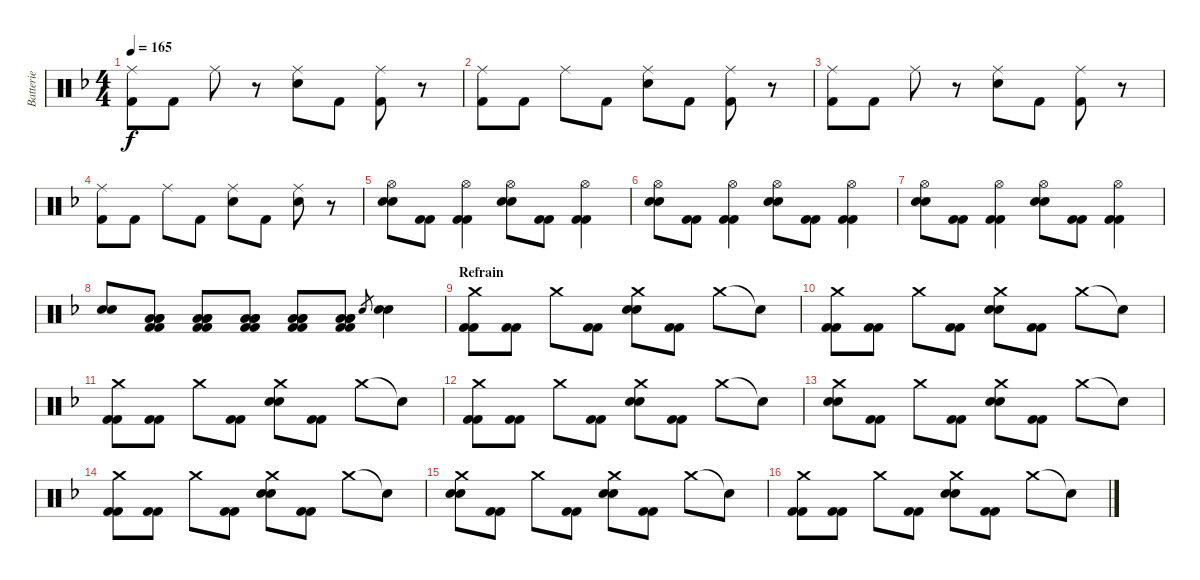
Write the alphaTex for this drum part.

\track ("Batterie " "Batterie ") {instrument percussion}
\staff {score}
\articulation defaults
\ts (4 4)
\tempo 165
\clef neutral
\ks f
("Ride (middle)" "Kick (hit) 2").8{dy f} "Kick (hit) 2".8 "Ride (middle)".8 r.8 ("Ride (middle)" "Electric Snare (hit)").8 "Kick (hit) 2".8 ("Ride (middle)" "Kick (hit) 2").8 r.8 |
("Ride (middle)" "Kick (hit) 2").8 "Kick (hit) 2".8 "Ride (middle)".8 "Kick (hit) 2".8 ("Ride (middle)" "Electric Snare (hit)").8 "Kick (hit) 2".8 ("Ride (middle)" "Kick (hit) 2").8 r.8 |
("Ride (middle)" "Kick (hit) 2").8 "Kick (hit) 2".8 "Ride (middle)".8 r.8 ("Ride (middle)" "Electric Snare (hit)").8 "Kick (hit) 2".8 ("Ride (middle)" "Kick (hit) 2").8 r.8 |
("Ride (middle)" "Kick (hit) 2").8 "Kick (hit) 2".8 "Ride (middle)".8 "Kick (hit) 2".8 ("Ride (middle)" "Electric Snare (hit)").8 "Kick (hit) 2".8 ("Ride (middle)" "Electric Snare (hit)").8 r.8 |
\section ("" "")
("Hi-Hat (open)" "Electric Snare (hit)" "Electric Snare (hit)").8 ("Kick (hit) 2" "Kick (hit) 2").8 ("Hi-Hat (open)" "Kick (hit) 2" "Kick (hit) 2").4 ("Hi-Hat (open)" "Electric Snare (hit)" "Electric Snare (hit)").8 ("Kick (hit) 2" "Kick (hit) 2").8 ("Hi-Hat (open)" "Kick (hit) 2" "Kick (hit) 2").4 |
("Hi-Hat (open)" "Electric Snare (hit)" "Electric Snare (hit)").8 ("Kick (hit) 2" "Kick (hit) 2").8 ("Hi-Hat (open)" "Kick (hit) 2" "Kick (hit) 2").4 ("Hi-Hat (open)" "Electric Snare (hit)" "Electric Snare (hit)").8 ("Kick (hit) 2" "Kick (hit) 2").8 ("Hi-Hat (open)" "Kick (hit) 2" "Kick (hit) 2").4 |
("Hi-Hat (open)" "Electric Snare (hit)" "Electric Snare (hit)").8 ("Kick (hit) 2" "Kick (hit) 2").8 ("Hi-Hat (open)" "Kick (hit) 2" "Kick (hit) 2").4 ("Hi-Hat (open)" "Electric Snare (hit)" "Electric Snare (hit)").8 ("Kick (hit) 2" "Kick (hit) 2").8 ("Hi-Hat (open)" "Kick (hit) 2" "Kick (hit) 2").4 |
("Electric Snare (hit)" "Electric Snare (hit)").8 ("Low Floor Tom (hit)" "Low Floor Tom (hit)" "Low Floor Tom (hit)" "Kick (hit) 2" "Kick (hit) 2").8 ("Low Floor Tom (hit)" "Low Floor Tom (hit)" "Low Floor Tom (hit)" "Kick (hit) 2" "Kick (hit) 2").8 ("Low Floor Tom (hit)" "Low Floor Tom (hit)" "Low Floor Tom (hit)" "Kick (hit) 2" "Kick (hit) 2").8 ("Low Floor Tom (hit)" "Low Floor Tom (hit)" "Low Floor Tom (hit)" "Kick (hit) 2" "Kick (hit) 2").8 ("Low Floor Tom (hit)" "Low Floor Tom (hit)" "Low Floor Tom (hit)" "Kick (hit) 2" "Kick (hit) 2").8 "Electric Snare (hit)".8{gr} ("Electric Snare (hit)" "Electric Snare (hit)").4 |
\section ("" "Refrain ")
("Crash medium (hit)" "Kick (hit) 2" "Kick (hit) 2").8 ("Kick (hit) 2" "Kick (hit) 2").8 "Crash medium (hit)".8 ("Kick (hit) 2" "Kick (hit) 2").8 ("Crash medium (hit)" "Electric Snare (hit)" "Electric Snare (hit)").8 ("Kick (hit) 2" "Kick (hit) 2").8 "Crash medium (hit)".8 "Snare (hit)"{t}.8 |
("Crash medium (hit)" "Kick (hit) 2" "Kick (hit) 2").8 ("Kick (hit) 2" "Kick (hit) 2").8 "Crash medium (hit)".8 ("Kick (hit) 2" "Kick (hit) 2").8 ("Crash medium (hit)" "Electric Snare (hit)" "Electric Snare (hit)").8 ("Kick (hit) 2" "Kick (hit) 2").8 "Crash medium (hit)".8 "Snare (hit)"{t}.8 |
("Crash medium (hit)" "Kick (hit) 2" "Kick (hit) 2").8 ("Kick (hit) 2" "Kick (hit) 2").8 "Crash medium (hit)".8 ("Kick (hit) 2" "Kick (hit) 2").8 ("Crash medium (hit)" "Electric Snare (hit)" "Electric Snare (hit)").8 ("Kick (hit) 2" "Kick (hit) 2").8 "Crash medium (hit)".8 "Snare (hit)"{t}.8 |
("Crash medium (hit)" "Kick (hit) 2" "Kick (hit) 2").8 ("Kick (hit) 2" "Kick (hit) 2").8 "Crash medium (hit)".8 ("Kick (hit) 2" "Kick (hit) 2").8 ("Crash medium (hit)" "Electric Snare (hit)" "Electric Snare (hit)").8 ("Kick (hit) 2" "Kick (hit) 2").8 "Crash medium (hit)".8 "Snare (hit)"{t}.8 |
("Crash medium (hit)" "Electric Snare (hit)" "Electric Snare (hit)").8 ("Kick (hit) 2" "Kick (hit) 2").8 "Crash medium (hit)".8 ("Kick (hit) 2" "Kick (hit) 2").8 ("Crash medium (hit)" "Electric Snare (hit)" "Electric Snare (hit)").8 ("Kick (hit) 2" "Kick (hit) 2").8 "Crash medium (hit)".8 "Snare (hit)"{t}.8 |
("Crash medium (hit)" "Kick (hit) 2" "Kick (hit) 2").8 ("Kick (hit) 2" "Kick (hit) 2").8 "Crash medium (hit)".8 ("Kick (hit) 2" "Kick (hit) 2").8 ("Crash medium (hit)" "Electric Snare (hit)" "Electric Snare (hit)").8 ("Kick (hit) 2" "Kick (hit) 2").8 "Crash medium (hit)".8 "Snare (hit)"{t}.8 |
("Crash medium (hit)" "Electric Snare (hit)" "Electric Snare (hit)").8 ("Kick (hit) 2" "Kick (hit) 2").8 "Crash medium (hit)".8 ("Kick (hit) 2" "Kick (hit) 2").8 ("Crash medium (hit)" "Electric Snare (hit)" "Electric Snare (hit)").8 ("Kick (hit) 2" "Kick (hit) 2").8 "Crash medium (hit)".8 "Snare (hit)"{t}.8 |
("Crash medium (hit)" "Kick (hit) 2" "Kick (hit) 2").8 ("Kick (hit) 2" "Kick (hit) 2").8 "Crash medium (hit)".8 ("Kick (hit) 2" "Kick (hit) 2").8 ("Crash medium (hit)" "Electric Snare (hit)" "Electric Snare (hit)").8 ("Kick (hit) 2" "Kick (hit) 2").8 "Crash medium (hit)".8 "Snare (hit)"{t}.8
